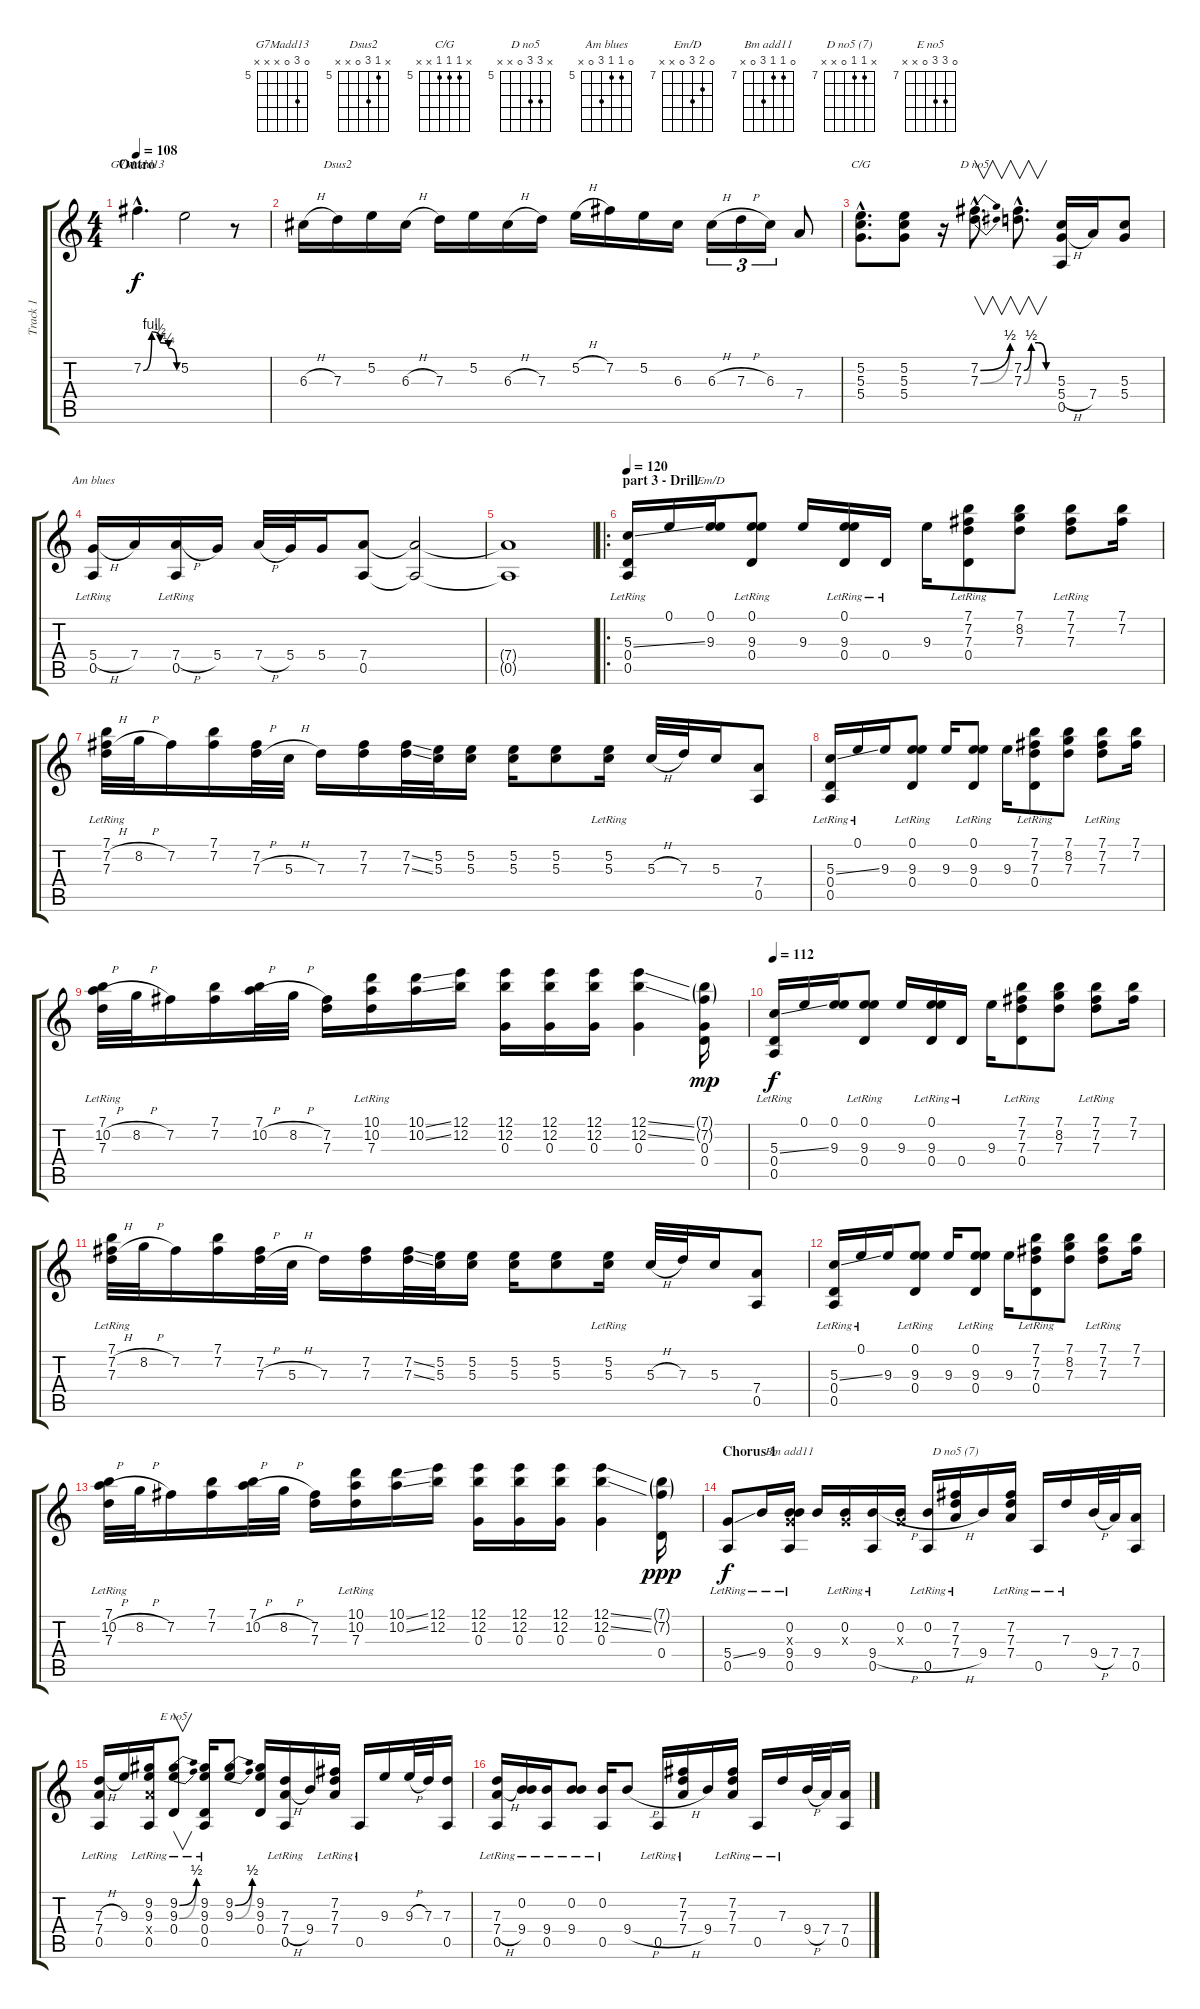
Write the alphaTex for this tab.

\track ("Track 1" "Track 1") {instrument acousticguitarsteel}
\staff {score tabs}
\tuning (E4 B3 G3 D3 A2 E2) {hide}
\chord ("G7Madd13" 0 7 0 x x x) {firstfret 5}
\chord ("Dsus2" x 5 7 0 x x) {firstfret 5}
\chord ("C/G" x 5 5 5 x x) {firstfret 5}
\chord ("D no5" x 7 7 0 x x) {firstfret 5}
\chord ("Am blues" 0 5 5 7 0 x) {firstfret 5}
\chord ("Em/D" 0 8 9 0 x x) {firstfret 7}
\chord ("Bm add11" 0 7 7 9 0 x) {firstfret 7}
\chord ("D no5 (7)" x 7 7 0 x x) {firstfret 7}
\chord ("E no5" 0 9 9 0 x x) {firstfret 7}
\ts (4 4)
\section ("" "Outro")
\tempo 108
\clef g2
\ks c
7.2{be (custom 0 0 15 4 30 2 45 1 60 0) hac}.4{d ch "G7Madd13" dy f} 5.2.2 r.8 |
6.3{h}.16 7.3.16{ch "Dsus2"} 5.2.16 6.3{h}.16 7.3.16 5.2.16 6.3{h}.16 7.3.16 5.2{h}.16 7.2.16 5.2.16 6.3.16 6.3{h}.16{tu (3 2)} 7.3{h}.16{tu (3 2)} 6.3.16{tu (3 2)} 7.4.8 |
(5.2{hac} 5.3{hac} 5.4{hac}).8{d ch "C/G"} (5.2 5.3 5.4).8 r.16 (7.2{be (bend 0 0 60 2) hac} 7.3{be (bend 0 0 60 2) hac}).8{v d ch "D no5"} (7.2{be (custom 0 0 15 2 30 2 45 0 60 0) hac} 7.3{be (custom 0 0 15 2 30 2 45 0 60 0) hac}).8{v d} (5.3 5.4{h} 0.5).16 7.4.16 (5.3 5.4).8 |
(5.4{h} 0.5{lr}).16{ch "Am blues"} 7.4.16 (7.4{h} 0.5{lr}).16 5.4.16 7.4{h}.32 5.4.32 5.4.16 (7.4 0.5).8 (7.4{t} 0.5{t}).2 |
(7.4{t} 0.5{t}).1 |
\ro
\section ("" "part 3 - Drill")
\tempo 120
(5.3{ss} 0.4{lr} 0.5{lr}).16 0.1.16 (0.1 9.3).16{ch "Em/D"} (0.1{lr} 9.3{lr} 0.4{lr}).8 9.3.16 (0.1{lr} 9.3{lr} 0.4).16 0.4{lr}.16 9.3.16 (7.1 7.2 7.3 0.4{lr}).8 (7.1 8.2 7.3).8 (7.1 7.2 7.3{lr}).8 (7.1 7.2).16 |
(7.1{lr} 7.2{h} 7.3{lr}).32 8.2{h}.32 7.2.16 (7.1 7.2).16 (7.2 7.3{h}).32 5.3{h}.32 7.3.16 (7.2 7.3).16 (7.2{ss} 7.3{ss}).32 (5.2 5.3).32 (5.2 5.3).16 (5.2 5.3).16 (5.2 5.3).8 (5.2{lr} 5.3).16 5.3{h}.32 7.3.32 5.3.16 (7.4 0.5).8 |
(5.3{ss} 0.4{lr} 0.5{lr}).16 0.1{lr}.16 9.3.16 (0.1{lr} 9.3{lr} 0.4{lr}).8 9.3.16 (0.1{lr} 9.3{lr} 0.4{lr}).8 9.3.16 (7.1 7.2 7.3 0.4{lr}).8 (7.1 8.2 7.3).8 (7.1 7.2 7.3{lr}).8 (7.1 7.2).16 |
(7.1{lr} 10.2{h} 7.3{lr}).32 8.2{h}.32 7.2.16 (7.1 7.2).16 (7.1 10.2{h}).32 8.2{h}.32 (7.2 7.3).16 (10.1 10.2 7.3{lr}).16 (10.1{ss} 10.2{ss}).16 (12.1 12.2).16 (12.1 12.2 0.3).16 (12.1 12.2 0.3).16 (12.1 12.2 0.3).16 (12.1{ss} 12.2{ss} 0.3).4 (7.1{g} 7.2{g} 0.3 0.4).16{dy mp} |
\tempo 112
(5.3{ss} 0.4{lr} 0.5{lr}).16{dy f} 0.1.16 (0.1 9.3).16 (0.1{lr} 9.3{lr} 0.4{lr}).8 9.3.16 (0.1{lr} 9.3{lr} 0.4).16 0.4{lr}.16 9.3.16 (7.1 7.2 7.3 0.4{lr}).8 (7.1 8.2 7.3).8 (7.1 7.2 7.3{lr}).8 (7.1 7.2).16 |
(7.1{lr} 7.2{h} 7.3{lr}).32 8.2{h}.32 7.2.16 (7.1 7.2).16 (7.2 7.3{h}).32 5.3{h}.32 7.3.16 (7.2 7.3).16 (7.2{ss} 7.3{ss}).32 (5.2 5.3).32 (5.2 5.3).16 (5.2 5.3).16 (5.2 5.3).8 (5.2{lr} 5.3).16 5.3{h}.32 7.3.32 5.3.16 (7.4 0.5).8 |
(5.3{ss} 0.4{lr} 0.5{lr}).16 0.1{lr}.16 9.3.16 (0.1{lr} 9.3{lr} 0.4{lr}).8 9.3.16 (0.1{lr} 9.3{lr} 0.4{lr}).8 9.3.16 (7.1 7.2 7.3 0.4{lr}).8 (7.1 8.2 7.3).8 (7.1 7.2 7.3{lr}).8 (7.1 7.2).16 |
(7.1{lr} 10.2{h} 7.3{lr}).32 8.2{h}.32 7.2.16 (7.1 7.2).16 (7.1 10.2{h}).32 8.2{h}.32 (7.2 7.3).16 (10.1 10.2 7.3{lr}).16 (10.1{ss} 10.2{ss}).16 (12.1 12.2).16 (12.1 12.2 0.3).16 (12.1 12.2 0.3).16 (12.1 12.2 0.3).16 (12.1{ss} 12.2{ss} 0.3).4 (7.1{g} 7.2{g} 0.4).16{dy ppp} |
\section ("" "Chorus 1")
(5.4{ss} 0.5{lr}).8{dy f} 9.4{lr}.16 (0.2{lr} 0.3{x} 9.4 0.5{lr}).16{ch "Bm add11"} 9.4.16 (0.2{lr} 0.3{x}).16 (9.4{h} 0.5{lr}).16 (0.2 0.3{x}).16 (0.2{lr} 0.5{lr}).16 (7.2{lr} 7.3{lr} 7.4{h}).16{ch "D no5 (7)"} 9.4.16 (7.2{lr} 7.3{lr} 7.4{lr}).16 0.5{lr}.16 7.3{lr}.16 9.4{h}.32 7.4.32 (7.4 0.5).16 |
(7.3{h} 7.4{lr} 0.5{lr}).16 9.3.16 (9.2 9.3 7.4{x} 0.5{lr}).16 (9.2{be (bend 0 0 60 2)} 9.3{be (bend 0 0 60 2)} 0.4{lr}).8{v ch "E no5"} (9.2 9.3 0.4{lr} 0.5{lr}).16 (9.2{be (bend 0 0 60 2)} 9.3{be (bend 0 0 60 2)}).8 (9.2 9.3 0.4).16 (7.3 7.4{h} 0.5{lr}).16 9.4.16 (7.2{lr} 7.3{lr} 7.4).16 0.5{lr}.16 9.3.16 9.3{h}.32 7.3.32 (7.3 0.5).16 |
(7.3 7.4{h} 0.5{lr}).16 (0.2{lr} 9.4).16 (9.4{lr} 0.5{lr}).16 (0.2{lr} 9.4).8 (0.2{lr} 0.5{lr}).16 9.4{h}.8 0.5{lr}.16 (7.2{lr} 7.3{lr} 7.4{h}).16 9.4.16 (7.2{lr} 7.3{lr} 7.4{lr}).16 0.5{lr}.16 7.3{lr}.16 9.4{h}.32 7.4.32 (7.4 0.5).16
